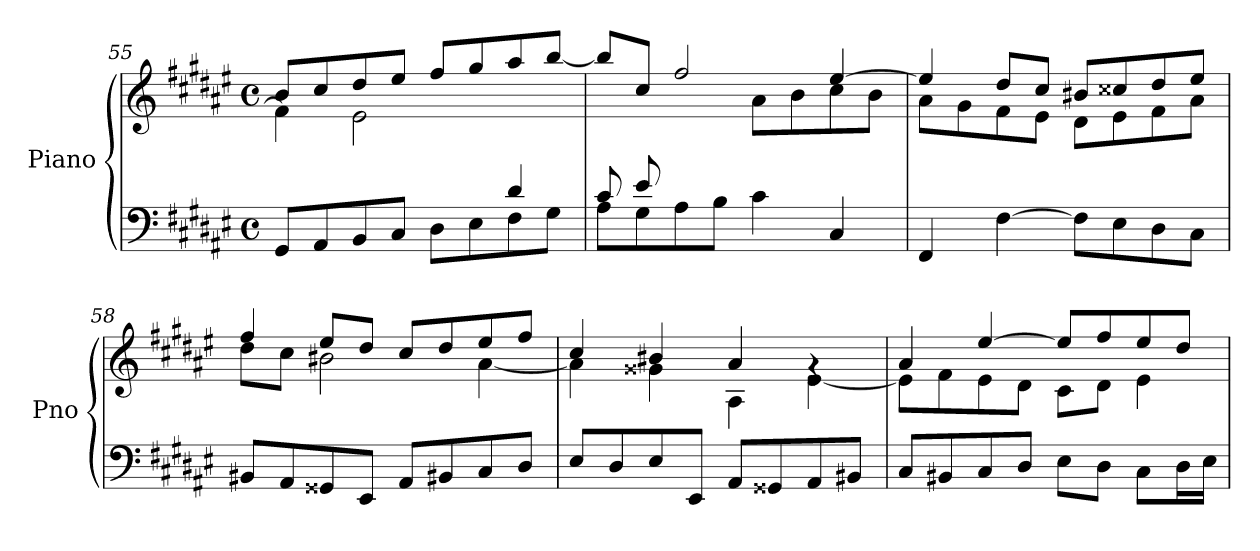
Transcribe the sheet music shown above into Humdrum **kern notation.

**kern	**kern
*part1	*part1
*staff2	*staff1
*I"Piano	*
*I'Pno	*
*clefF4	*clefG2
*k[f#c#g#d#a#e#]	*k[f#c#g#d#a#e#]
*M4/4	*M4/4
*met(c)	*met(c)
=55	=55
*^	*^
2.ryy	8GG#/L	8b/L	4f#\]
.	8AA#/	8cc#/	.
.	8BB/	8dd#/	2e#\
.	8C#/J	8ee#/J	.
.	8D#\L	8ff#/L	.
.	8E#\	8gg#/	.
4d#/	8F#\	8aa#/	4ryy
.	8G#\J	[8bb/J	.
=56	=56	=56	=56
8c#/L	8A#\L	8bb/L]	4ryy
8e#/	8G#\	8cc#/J	.
2.ryy	8A#\	2ff#/	8f#\
.	8B\J	.	8g#\J
.	4c#\	.	8a#\L
.	.	.	8b\
.	4C#/	[4ee#/	8cc#\
.	.	.	8b\J
*v	*v	*	*
=57	=57	=57
4FF#/	4ee#/]	8a#\L
.	.	8g#\
[4F#\	8dd#/L	8f#\
.	8cc#/J	8e#\J
8F#\L]	8b#X/L	8d#\L
8E#\	8cc##X/	8e#\
8D#\	8dd#/	8f#\
8C#\J	8ee#/J	8a#\J
!!LO:LB:g=z	!!
=58	=58	=58
8BB#X/L	4ff#/	8dd#\L
8AA#/	.	8cc#\J
8GG##X/	8ee#/L	2b#X\
8EE#/J	8dd#/J	.
8AA#/L	8cc#/L	.
8BB#X/	8dd#/	.
8C#/	8ee#/	[4a#\
8D#/J	8ff#/J	.
=59	=59	=59
8E#/L	4cc#/	4a#\]
8D#/	.	.
8E#/	4b#X/	4g##X\
8EE#/J	.	.
8AA#/L	4a#/	4A#\
8GG##X/	.	.
8AA#/	4rg	[4e#\
8BB#X/J	.	.
=60	=60	=60
8C#/L	4a#/	8e#\L]
8BB#X/	.	8f#\
8C#/	[4ee#/	8e#\
8D#/J	.	8d#\J
8E#\L	8ee#/L]	8c#\L
8D#\J	8ff#/	8d#\J
8C#\L	8ee#/	4e#\
16D#\L	8dd#/J	.
16E#\JJ	.	.
*	*v	*v
=	=
*-	*-
